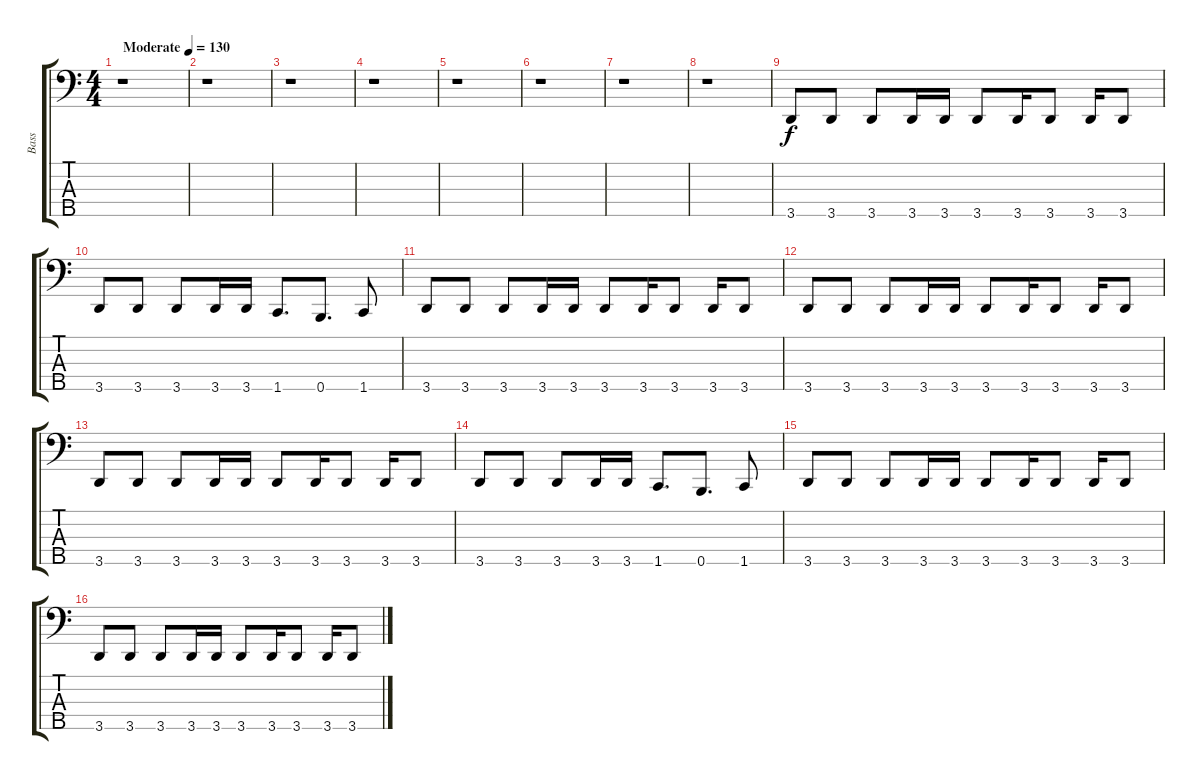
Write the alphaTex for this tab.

\track ("Bass" "Bass") {instrument electricbassfinger}
\staff {score tabs}
\tuning (G2 D2 A1 E1 B0) {hide}
\ts (4 4)
\tempo (130 "Moderate")
\clef f4
\ks c
r.1{dy f instrument electricbassfinger} |
r.1 |
r.1 |
r.1 |
r.1 |
r.1 |
r.1 |
r.1 |
3.5.8 3.5.8 3.5.8 3.5.16 3.5.16 3.5.8 3.5.16 3.5.8 3.5.16 3.5.8 |
3.5.8 3.5.8 3.5.8 3.5.16 3.5.16 1.5.8{d} 0.5.8{d} 1.5.8 |
3.5.8 3.5.8 3.5.8 3.5.16 3.5.16 3.5.8 3.5.16 3.5.8 3.5.16 3.5.8 |
3.5.8 3.5.8 3.5.8 3.5.16 3.5.16 3.5.8 3.5.16 3.5.8 3.5.16 3.5.8 |
3.5.8 3.5.8 3.5.8 3.5.16 3.5.16 3.5.8 3.5.16 3.5.8 3.5.16 3.5.8 |
3.5.8 3.5.8 3.5.8 3.5.16 3.5.16 1.5.8{d} 0.5.8{d} 1.5.8 |
3.5.8 3.5.8 3.5.8 3.5.16 3.5.16 3.5.8 3.5.16 3.5.8 3.5.16 3.5.8 |
3.5.8 3.5.8 3.5.8 3.5.16 3.5.16 3.5.8 3.5.16 3.5.8 3.5.16 3.5.8
